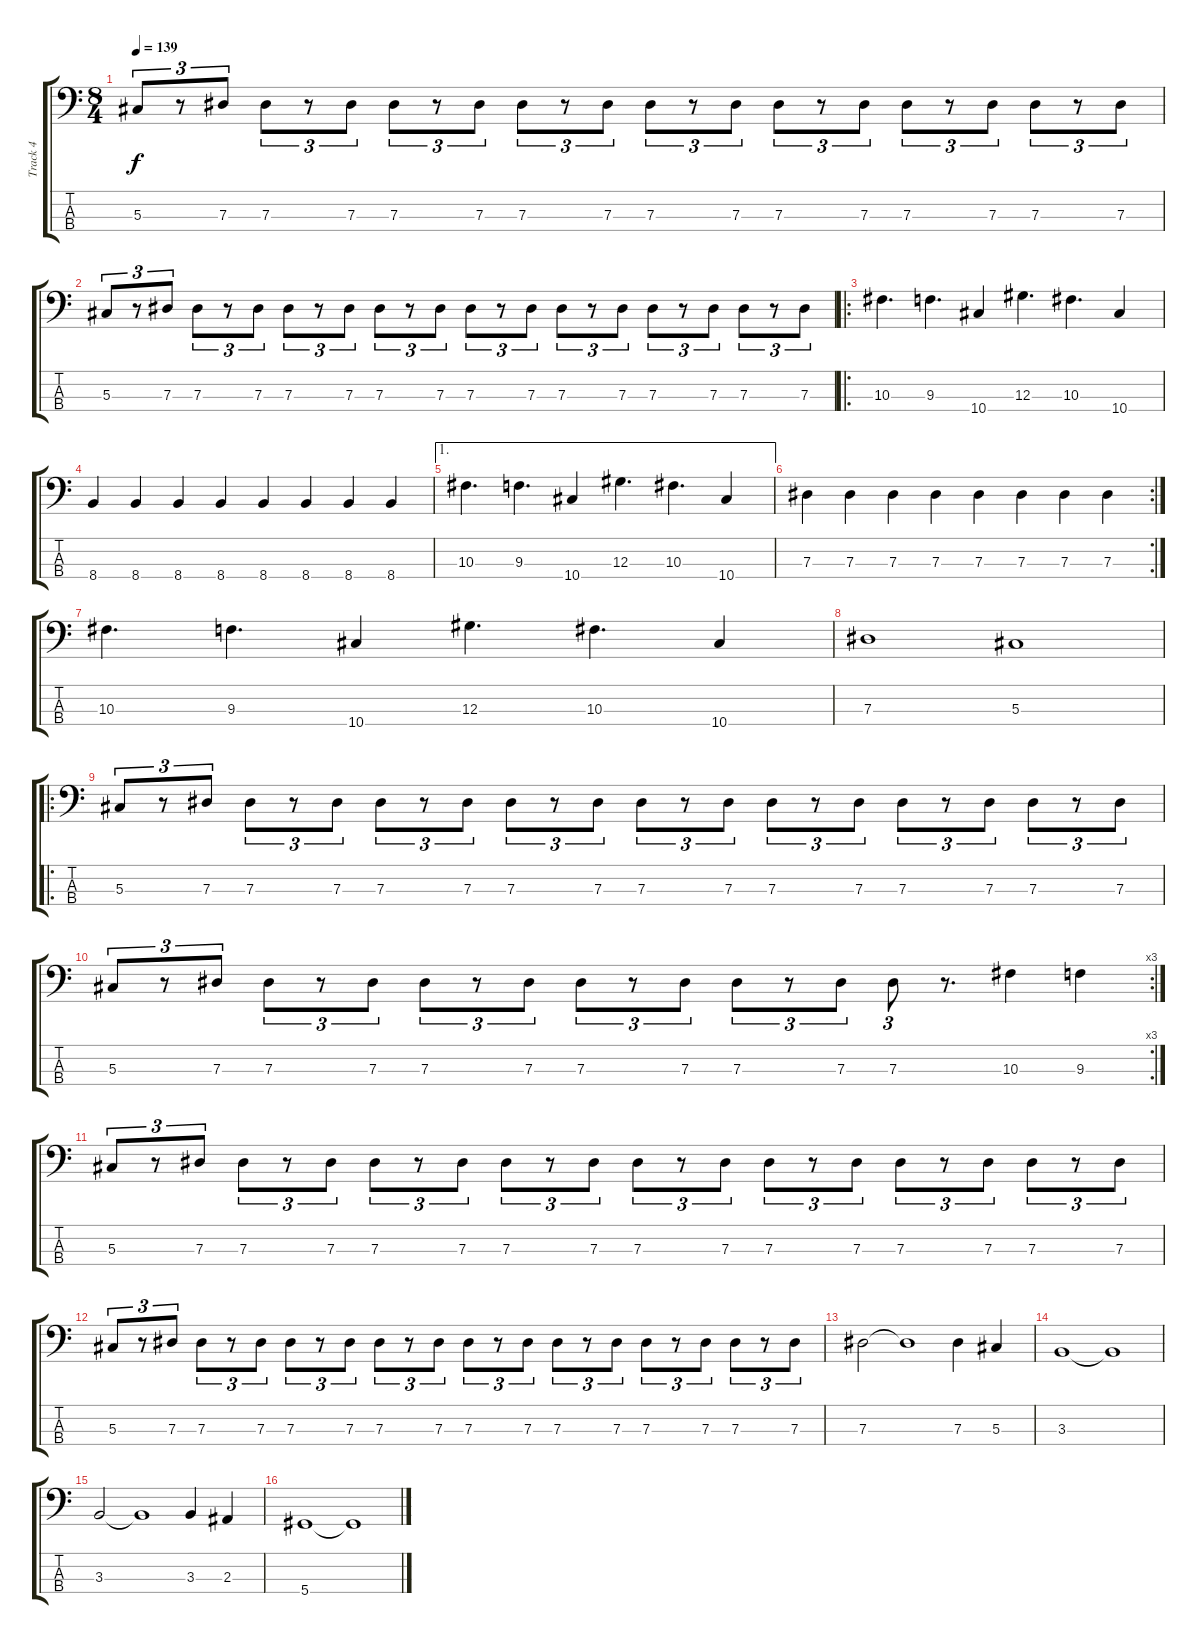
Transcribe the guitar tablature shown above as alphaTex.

\track ("Track 4" "Track 4") {instrument electricbassfinger}
\staff {score tabs}
\tuning (Gb2 Db2 Ab1 Eb1) {hide}
\ts (8 4)
\tempo 139
\clef f4
\ks c
5.3.8{tu (3 2) dy f} r.8{tu (3 2)} 7.3.8{tu (3 2)} 7.3.8{tu (3 2)} r.8{tu (3 2)} 7.3.8{tu (3 2)} 7.3.8{tu (3 2)} r.8{tu (3 2)} 7.3.8{tu (3 2)} 7.3.8{tu (3 2)} r.8{tu (3 2)} 7.3.8{tu (3 2)} 7.3.8{tu (3 2)} r.8{tu (3 2)} 7.3.8{tu (3 2)} 7.3.8{tu (3 2)} r.8{tu (3 2)} 7.3.8{tu (3 2)} 7.3.8{tu (3 2)} r.8{tu (3 2)} 7.3.8{tu (3 2)} 7.3.8{tu (3 2)} r.8{tu (3 2)} 7.3.8{tu (3 2)} |
5.3.8{tu (3 2)} r.8{tu (3 2)} 7.3.8{tu (3 2)} 7.3.8{tu (3 2)} r.8{tu (3 2)} 7.3.8{tu (3 2)} 7.3.8{tu (3 2)} r.8{tu (3 2)} 7.3.8{tu (3 2)} 7.3.8{tu (3 2)} r.8{tu (3 2)} 7.3.8{tu (3 2)} 7.3.8{tu (3 2)} r.8{tu (3 2)} 7.3.8{tu (3 2)} 7.3.8{tu (3 2)} r.8{tu (3 2)} 7.3.8{tu (3 2)} 7.3.8{tu (3 2)} r.8{tu (3 2)} 7.3.8{tu (3 2)} 7.3.8{tu (3 2)} r.8{tu (3 2)} 7.3.8{tu (3 2)} |
\ro
10.3.4{d} 9.3.4{d} 10.4.4 12.3.4{d} 10.3.4{d} 10.4.4 |
8.4.4 8.4.4 8.4.4 8.4.4 8.4.4 8.4.4 8.4.4 8.4.4 |
\ae 1
10.3.4{d} 9.3.4{d} 10.4.4 12.3.4{d} 10.3.4{d} 10.4.4 |
\rc 2
7.3.4 7.3.4 7.3.4 7.3.4 7.3.4 7.3.4 7.3.4 7.3.4 |
10.3.4{d} 9.3.4{d} 10.4.4 12.3.4{d} 10.3.4{d} 10.4.4 |
7.3.1 5.3.1 |
\ro
5.3.8{tu (3 2)} r.8{tu (3 2)} 7.3.8{tu (3 2)} 7.3.8{tu (3 2)} r.8{tu (3 2)} 7.3.8{tu (3 2)} 7.3.8{tu (3 2)} r.8{tu (3 2)} 7.3.8{tu (3 2)} 7.3.8{tu (3 2)} r.8{tu (3 2)} 7.3.8{tu (3 2)} 7.3.8{tu (3 2)} r.8{tu (3 2)} 7.3.8{tu (3 2)} 7.3.8{tu (3 2)} r.8{tu (3 2)} 7.3.8{tu (3 2)} 7.3.8{tu (3 2)} r.8{tu (3 2)} 7.3.8{tu (3 2)} 7.3.8{tu (3 2)} r.8{tu (3 2)} 7.3.8{tu (3 2)} |
\rc 3
5.3.8{tu (3 2)} r.8{tu (3 2)} 7.3.8{tu (3 2)} 7.3.8{tu (3 2)} r.8{tu (3 2)} 7.3.8{tu (3 2)} 7.3.8{tu (3 2)} r.8{tu (3 2)} 7.3.8{tu (3 2)} 7.3.8{tu (3 2)} r.8{tu (3 2)} 7.3.8{tu (3 2)} 7.3.8{tu (3 2)} r.8{tu (3 2)} 7.3.8{tu (3 2)} 7.3.8{tu (3 2)} r.8{d} 10.3.4 9.3.4 |
5.3.8{tu (3 2)} r.8{tu (3 2)} 7.3.8{tu (3 2)} 7.3.8{tu (3 2)} r.8{tu (3 2)} 7.3.8{tu (3 2)} 7.3.8{tu (3 2)} r.8{tu (3 2)} 7.3.8{tu (3 2)} 7.3.8{tu (3 2)} r.8{tu (3 2)} 7.3.8{tu (3 2)} 7.3.8{tu (3 2)} r.8{tu (3 2)} 7.3.8{tu (3 2)} 7.3.8{tu (3 2)} r.8{tu (3 2)} 7.3.8{tu (3 2)} 7.3.8{tu (3 2)} r.8{tu (3 2)} 7.3.8{tu (3 2)} 7.3.8{tu (3 2)} r.8{tu (3 2)} 7.3.8{tu (3 2)} |
5.3.8{tu (3 2)} r.8{tu (3 2)} 7.3.8{tu (3 2)} 7.3.8{tu (3 2)} r.8{tu (3 2)} 7.3.8{tu (3 2)} 7.3.8{tu (3 2)} r.8{tu (3 2)} 7.3.8{tu (3 2)} 7.3.8{tu (3 2)} r.8{tu (3 2)} 7.3.8{tu (3 2)} 7.3.8{tu (3 2)} r.8{tu (3 2)} 7.3.8{tu (3 2)} 7.3.8{tu (3 2)} r.8{tu (3 2)} 7.3.8{tu (3 2)} 7.3.8{tu (3 2)} r.8{tu (3 2)} 7.3.8{tu (3 2)} 7.3.8{tu (3 2)} r.8{tu (3 2)} 7.3.8{tu (3 2)} |
7.3.2 7.3{t}.1 7.3.4 5.3.4 |
3.3.1 3.3{t}.1 |
3.3.2 3.3{t}.1 3.3.4 2.3.4 |
5.4.1 5.4{t}.1
